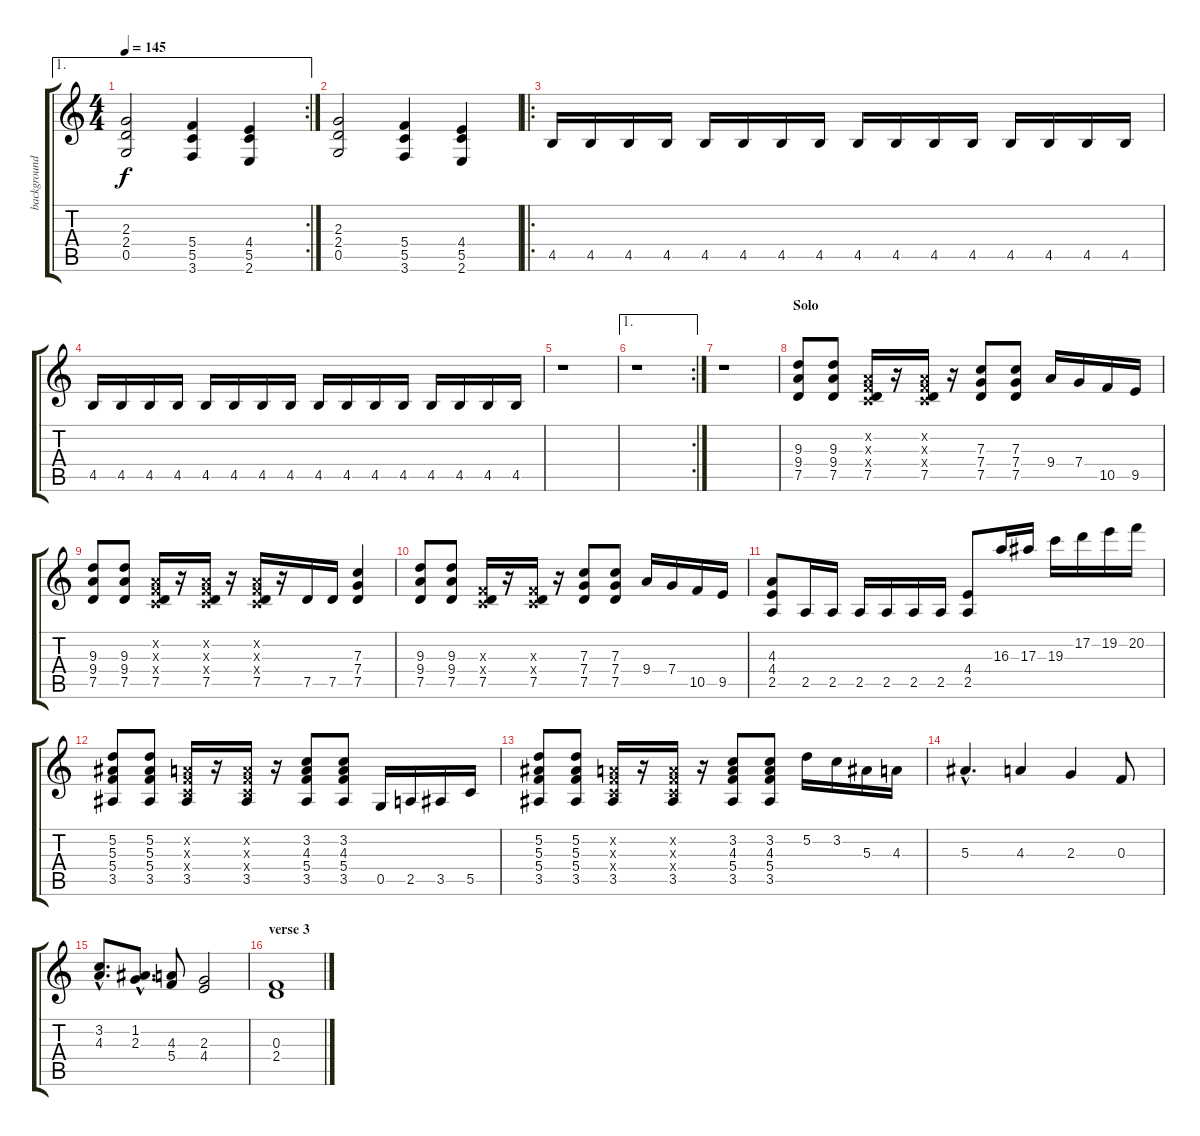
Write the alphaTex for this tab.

\track ("background guitar" "background") {instrument overdrivenguitar}
\staff {score tabs}
\tuning (D4 A3 F3 C3 G2 D2) {hide}
\ae 1
\rc 2
\ts (4 4)
\tempo 145
\clef g2
\ks c
(2.3 2.4 0.5).2{dy f} (5.4 5.5 3.6).4 (4.4 5.5 2.6).4 |
(2.3 2.4 0.5).2 (5.4 5.5 3.6).4 (4.4 5.5 2.6).4 |
\ro
4.5.16{instrument distortionguitar} 4.5.16 4.5.16 4.5.16 4.5.16 4.5.16 4.5.16 4.5.16 4.5.16 4.5.16 4.5.16 4.5.16 4.5.16 4.5.16 4.5.16 4.5.16 |
4.5.16 4.5.16 4.5.16 4.5.16 4.5.16 4.5.16 4.5.16 4.5.16 4.5.16 4.5.16 4.5.16 4.5.16 4.5.16 4.5.16 4.5.16 4.5.16 |
r.1 |
\ae 1
\rc 2
r.1 |
r.1 |
\section ("" "Solo")
(9.3 9.4 7.5).8{instrument distortionguitar} (9.3 9.4 7.5).8 (0.2{x} 0.3{x} 0.4{x} 7.5).16 r.16 (0.2{x} 0.3{x} 0.4{x} 7.5).16 r.16 (7.3 7.4 7.5).8 (7.3 7.4 7.5).8 9.4.16 7.4.16 10.5.16 9.5.16 |
(9.3 9.4 7.5).8 (9.3 9.4 7.5).8 (0.2{x} 0.3{x} 0.4{x} 7.5).16 r.16 (0.2{x} 0.3{x} 0.4{x} 7.5).16 r.16 (0.2{x} 0.3{x} 0.4{x} 7.5).16 r.16 7.5.16 7.5.16 (7.3 7.4 7.5).4 |
(9.3 9.4 7.5).8 (9.3 9.4 7.5).8 (0.3{x} 0.4{x} 7.5).16 r.16 (0.3{x} 0.4{x} 7.5).16 r.16 (7.3 7.4 7.5).8 (7.3 7.4 7.5).8 9.4.16 7.4.16 10.5.16 9.5.16 |
(4.3 4.4 2.5).8 2.5.16 2.5.16 2.5.16 2.5.16 2.5.16 2.5.16 (4.4 2.5).8 16.3.16{instrument overdrivenguitar} 17.3.16 19.3.16 17.2.16 19.2.16 20.2.16 |
(5.2 5.3 5.4 3.5).8{instrument distortionguitar} (5.2 5.3 5.4 3.5).8 (0.2{x} 0.3{x} 0.4{x} 3.5).16 r.16 (0.2{x} 0.3{x} 0.4{x} 3.5).16 r.16 (3.2 4.3 5.4 3.5).8 (3.2 4.3 5.4 3.5).8 0.5.16 2.5.16 3.5.16 5.5.16 |
(5.2 5.3 5.4 3.5).8 (5.2 5.3 5.4 3.5).8 (0.2{x} 0.3{x} 0.4{x} 3.5).16 r.16 (0.2{x} 0.3{x} 0.4{x} 3.5).16 r.16 (3.2 4.3 5.4 3.5).8 (3.2 4.3 5.4 3.5).8 5.2.16 3.2.16 5.3.16 4.3.16 |
5.3{hac}.4{d} 4.3.4 2.3.4 0.3.8 |
(3.2{hac} 4.3{hac}).8{d} (1.2{hac} 2.3{hac}).8{d} (4.3 5.4).8 (2.3 4.4).2 |
\section ("" "verse 3")
(0.3 2.4).1{volume 4}
